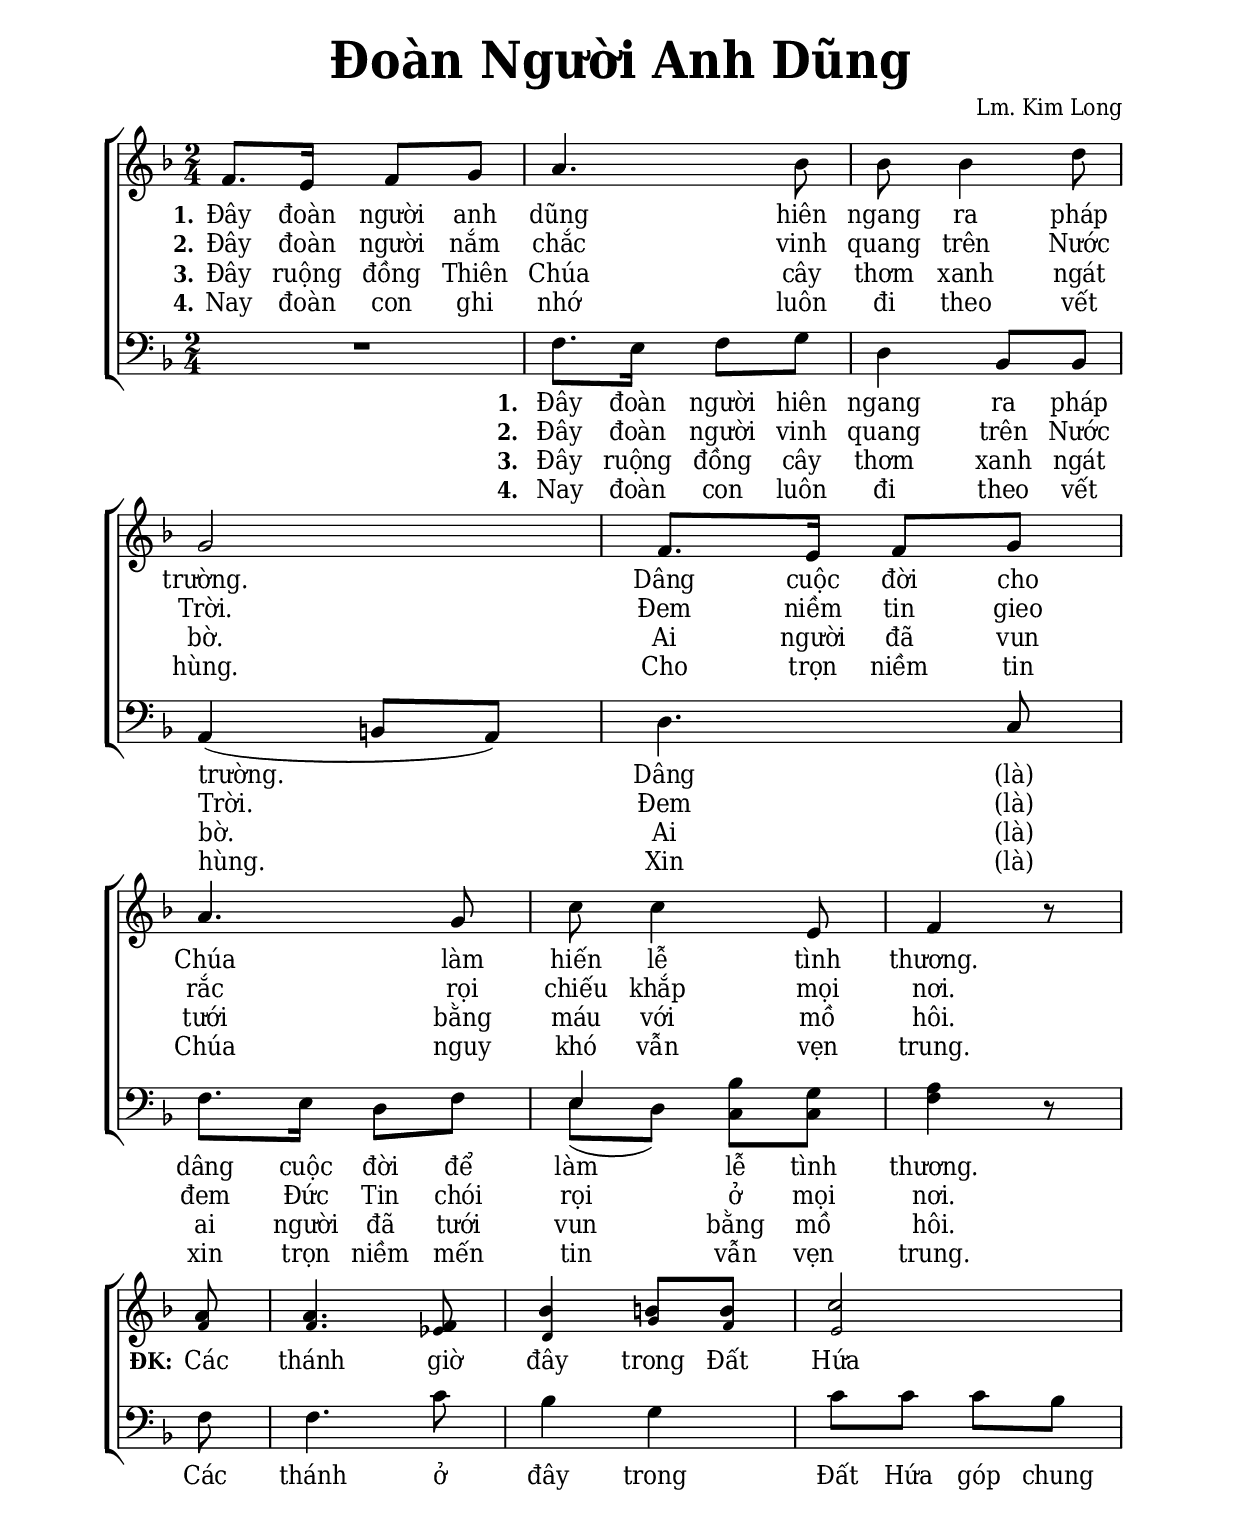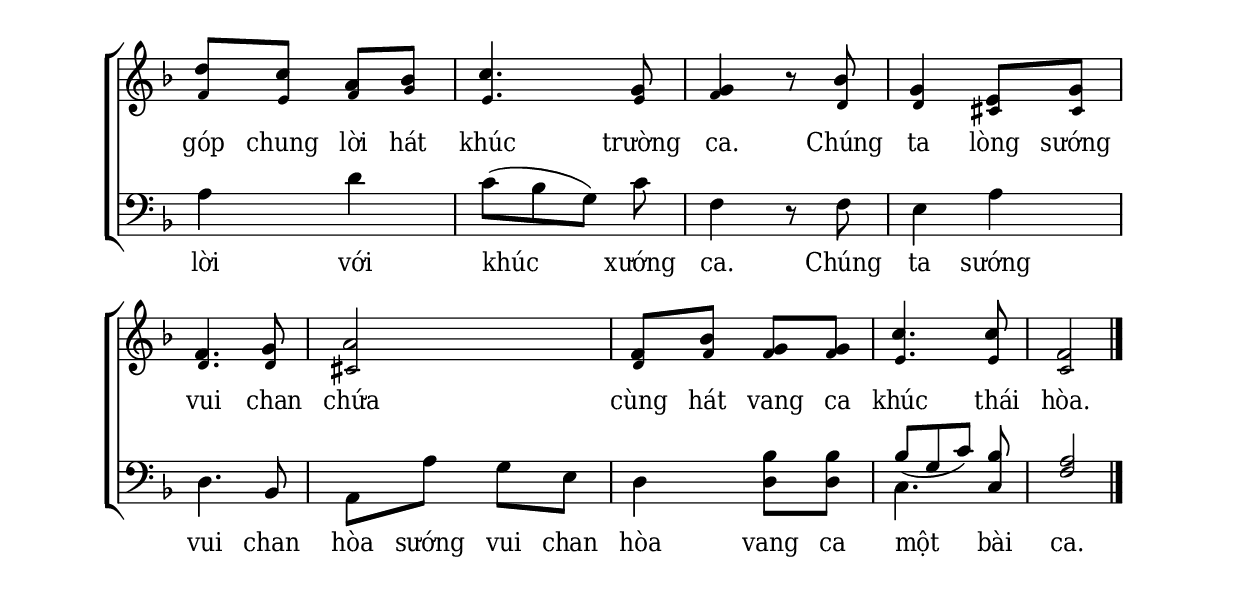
% Cài đặt chung
\version "2.22.1"
\include "english.ly"

\header {
  title = \markup { \fontsize #3 "Đoàn Người Anh Dũng" }
  composer = "Lm. Kim Long"
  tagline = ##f
}

% Nhạc
% Đổi kích thước nốt cho bè phụ
notBePhu =
#(define-music-function (font-size music) (number? ly:music?)
   (for-some-music
     (lambda (m)
       (if (music-is-of-type? m 'rhythmic-event)
           (begin
             (set! (ly:music-property m 'tweaks)
                   (cons `(font-size . ,font-size)
                         (ly:music-property m 'tweaks)))
             #t)
           #f))
     music)
   music)

nhacPhienKhucSop = \relative c' {
  \autoPageBreaksOff
  f8. e16 f8 g |
  a4. bf8 |
  bf bf4 d8 |
  g,2 |
  f8. e16 f8 g |
  a4. g8 |
  c c4 e,8 |
  f4 r8 \bar "|" \break
  
  a |
  a4. f8 |
  bf4 b!8 b |
  c2 |
  
  \pageBreak
  
  d8 c a bf |
  c4. g8 |
  g4 r8 bf |
  g4 e8 g |
  f4. g8 |
  a2 |
  f8 bf g g |
  c4. c8 |
  f,2 \bar "|."
}

nhacPhienKhucAlto = \relative c' {
  \repeat unfold 7 { \skip 2 }
  \skip 4 r8 f |
  f4. ef8 |
  d4 g8 f |
  e2 |
  f8 e f g |
  e4. e8 |
  f4 r8 d |
  d4 cs8 cs |
  d4. d8 |
  cs2 |
  d8 f f f |
  e4. e8 |
  c2
}

nhacPhienKhucBas = \relative c {
  R2
  f8. e16 f8 g |
  d4 bf8 bf |
  a4 (b!8 a) |
  d4. c8 |
  f8. e16 d8 f |
  <<
    {
      \voiceOne
      e4
    }
    \new Voice = "splitpart" {
	    \voiceTwo
      e8 (d)
    }
  >>
  \oneVoice
  <<
    {
      bf'8 g |
      a4
    }
    {
      c,8 c |
      f4
    }
  >>
  r8
  
  f |
  f4. c'8 |
  bf4 g |
  c8 c c bf |
  a4 d |
  c8 ([bf g]) c |
  f,4 r8 f |
  e4 a |
  d,4. bf8 |
  a a' g e |
  d4 <bf' d,>8 <bf d,> |
  <<
    {
      \voiceOne
      bf8 _([g c])
    }
    \new Voice = "splitpart" {
	    \voiceTwo
      c,4.
    }
  >>
  <bf' c,>8 |
  <a f>2
}

% Lời
loiPhienKhucSopMot = \lyricmode {
  \set stanza = "1."
  Đây đoàn người anh dũng hiên ngang ra pháp trường.
  Dâng cuộc đời cho Chúa làm hiến lễ tình thương.
  \set stanza = "ĐK:"
  Các thánh giờ đây trong Đất Hứa
  góp chung lời hát khúc trường ca.
  Chúng ta lòng sướng vui chan chứa
  cùng hát vang ca khúc thái hòa.
}

loiPhienKhucSopHai = \lyricmode {
  \set stanza = "2."
  Đây đoàn người nắm chắc vinh quang trên Nước Trời.
  Đem niềm tin gieo rắc rọi chiếu khắp mọi nơi.
}

loiPhienKhucSopBa = \lyricmode {
  \set stanza = "3."
  Đây ruộng đồng Thiên Chúa cây thơm xanh ngát bờ.
  Ai người đã vun tưới bằng máu với mồ hôi.
}

loiPhienKhucSopBon = \lyricmode {
  \set stanza = "4."
  Nay đoàn con ghi nhớ luôn đi theo vết hùng.
  Cho trọn niềm tin Chúa nguy khó vẫn vẹn trung.
}

loiPhienKhucBasMot = \lyricmode {
  \set stanza = "1."
  Đây đoàn người hiên ngang ra pháp trường.
  Dâng (là) dâng cuộc đời để làm lễ tình thương.
  Các thánh ở đây trong Đất Hứa góp chung lời với khúc xướng ca.
  Chúng ta sướng vui chan hòa
  sướng vui chan hòa vang ca một bài ca.
}

loiPhienKhucBasHai = \lyricmode {
  \set stanza = "2."
  Đây đoàn người vinh quang trên Nước Trời.
  Đem (là) đem Đức Tin chói rọi ở mọi nơi.
}

loiPhienKhucBasBa = \lyricmode {
  \set stanza = "3."
  Đây ruộng đồng cây thơm xanh ngát bờ.
  Ai (là) ai người đã tưới vun bằng mồ hôi.
}

loiPhienKhucBasBon = \lyricmode {
  \set stanza = "4."
  Nay đoàn con luôn đi theo vết hùng.
  Xin (là) xin trọn niềm mến tin vẫn vẹn trung.
}

% Dàn trang
\paper {
  #(set-paper-size "a4")
  top-margin = 20\mm
  bottom-margin = 20\mm
  left-margin = 20\mm
  right-margin = 20\mm
  indent = #0
  #(define fonts
    (make-pango-font-tree
      "Deja Vu Serif Condensed"
      "Deja Vu Serif Condensed"
      "Deja Vu Serif Condensed"
      (/ 20 20)))
  print-page-number = #f
  %page-count = #2
  %systems-per-page = 5
  ragged-bottom = ##t
}

TongNhip = {
  \key f \major \time 2/4
  \set Timing.beamExceptions = #'()
  \set Timing.baseMoment = #(ly:make-moment 1/4)
}

% Đổi kích thước nốt cho bè phụ
notBePhu =
#(define-music-function (font-size music) (number? ly:music?)
   (for-some-music
     (lambda (m)
       (if (music-is-of-type? m 'rhythmic-event)
           (begin
             (set! (ly:music-property m 'tweaks)
                   (cons `(font-size . ,font-size)
                         (ly:music-property m 'tweaks)))
             #t)
           #f))
     music)
   music)
\score {
  \new ChoirStaff <<
    \new Staff \with {
        \consists "Merge_rests_engraver"
        printPartCombineTexts = ##f
      }
      <<
      \new Voice \TongNhip \partCombine 
        \nhacPhienKhucSop
        \notBePhu -2 { \nhacPhienKhucAlto }
      \new NullVoice = beSop \nhacPhienKhucSop
      \new Lyrics \lyricsto beSop \loiPhienKhucSopMot
      \new Lyrics \lyricsto beSop \loiPhienKhucSopHai
      \new Lyrics \lyricsto beSop \loiPhienKhucSopBa
      \new Lyrics \lyricsto beSop \loiPhienKhucSopBon
      >>
    \new Staff <<
        \clef "bass"
        \new Voice = beBas {
          \TongNhip \nhacPhienKhucBas
        }
      \new Lyrics \lyricsto beBas \loiPhienKhucBasMot
      \new Lyrics \lyricsto beBas \loiPhienKhucBasHai
      \new Lyrics \lyricsto beBas \loiPhienKhucBasBa
      \new Lyrics \lyricsto beBas \loiPhienKhucBasBon
    >>
  >>
  \layout {
    \override Lyrics.LyricSpace.minimum-distance = #2.0
    \override Score.BarNumber.break-visibility = ##(#f #f #f)
    \override Score.SpacingSpanner.uniform-stretching = ##t
    \context {
      \Staff \RemoveEmptyStaves
      \override VerticalAxisGroup.remove-first = ##t
    }
  }
}
